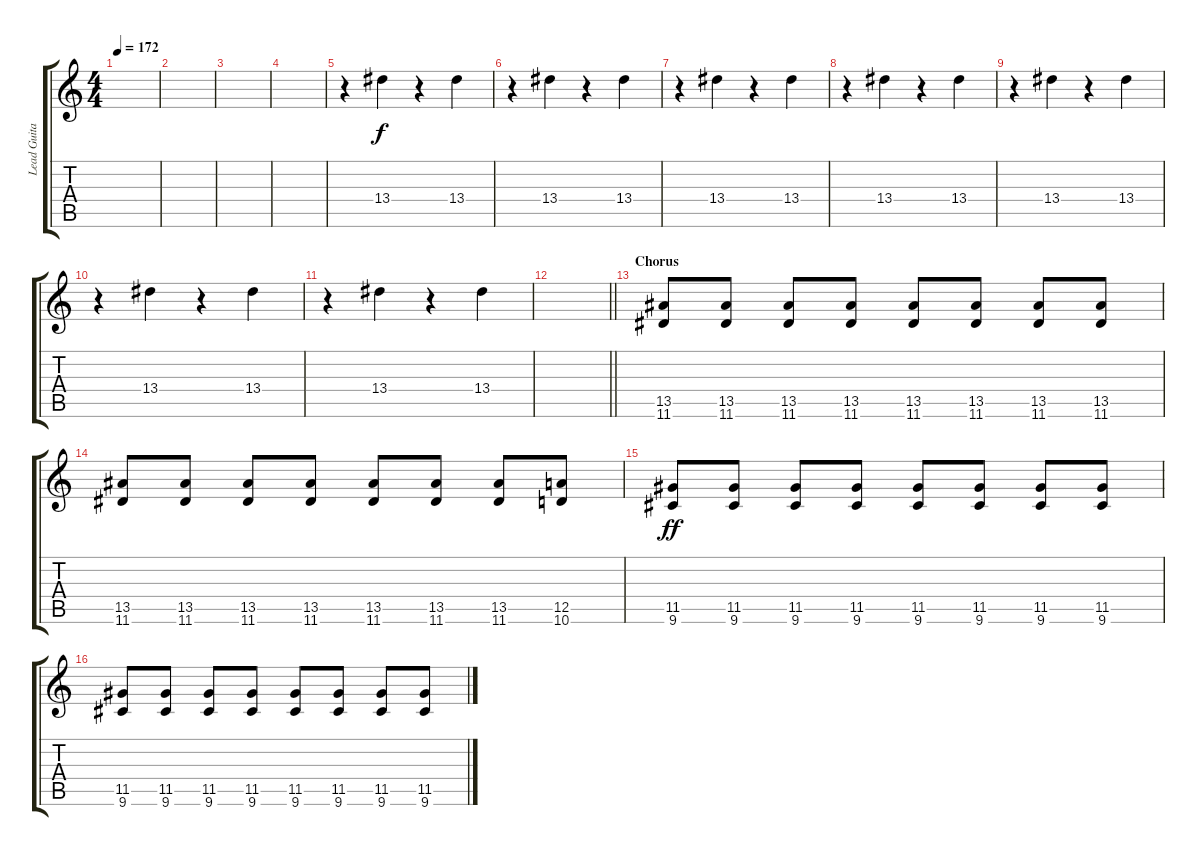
\track ("Lead Guitar 1" "Lead Guita") {instrument distortionguitar}
\staff {score tabs}
\tuning (E4 B3 G3 D3 A2 E2) {hide}
\ts (4 4)
\tempo 172
\clef g2
\ks c
|
|
|
|
r.4 13.4.4 r.4 13.4.4 |
r.4 13.4.4 r.4 13.4.4 |
r.4 13.4.4 r.4 13.4.4 |
r.4 13.4.4 r.4 13.4.4 |
r.4 13.4.4 r.4 13.4.4 |
r.4 13.4.4 r.4 13.4.4 |
r.4 13.4.4 r.4 13.4.4 |
\barLineRight lightlight
|
\section ("" "Chorus")
(13.5 11.6).8{dy f} (13.5 11.6).8 (13.5 11.6).8 (13.5 11.6).8 (13.5 11.6).8 (13.5 11.6).8 (13.5 11.6).8 (13.5 11.6).8 |
(13.5 11.6).8 (13.5 11.6).8 (13.5 11.6).8 (13.5 11.6).8 (13.5 11.6).8 (13.5 11.6).8 (13.5 11.6).8 (12.5 10.6).8 |
(11.5 9.6).8{dy ff} (11.5 9.6).8 (11.5 9.6).8 (11.5 9.6).8 (11.5 9.6).8 (11.5 9.6).8 (11.5 9.6).8 (11.5 9.6).8 |
(11.5 9.6).8 (11.5 9.6).8 (11.5 9.6).8 (11.5 9.6).8 (11.5 9.6).8 (11.5 9.6).8 (11.5 9.6).8 (11.5 9.6).8
